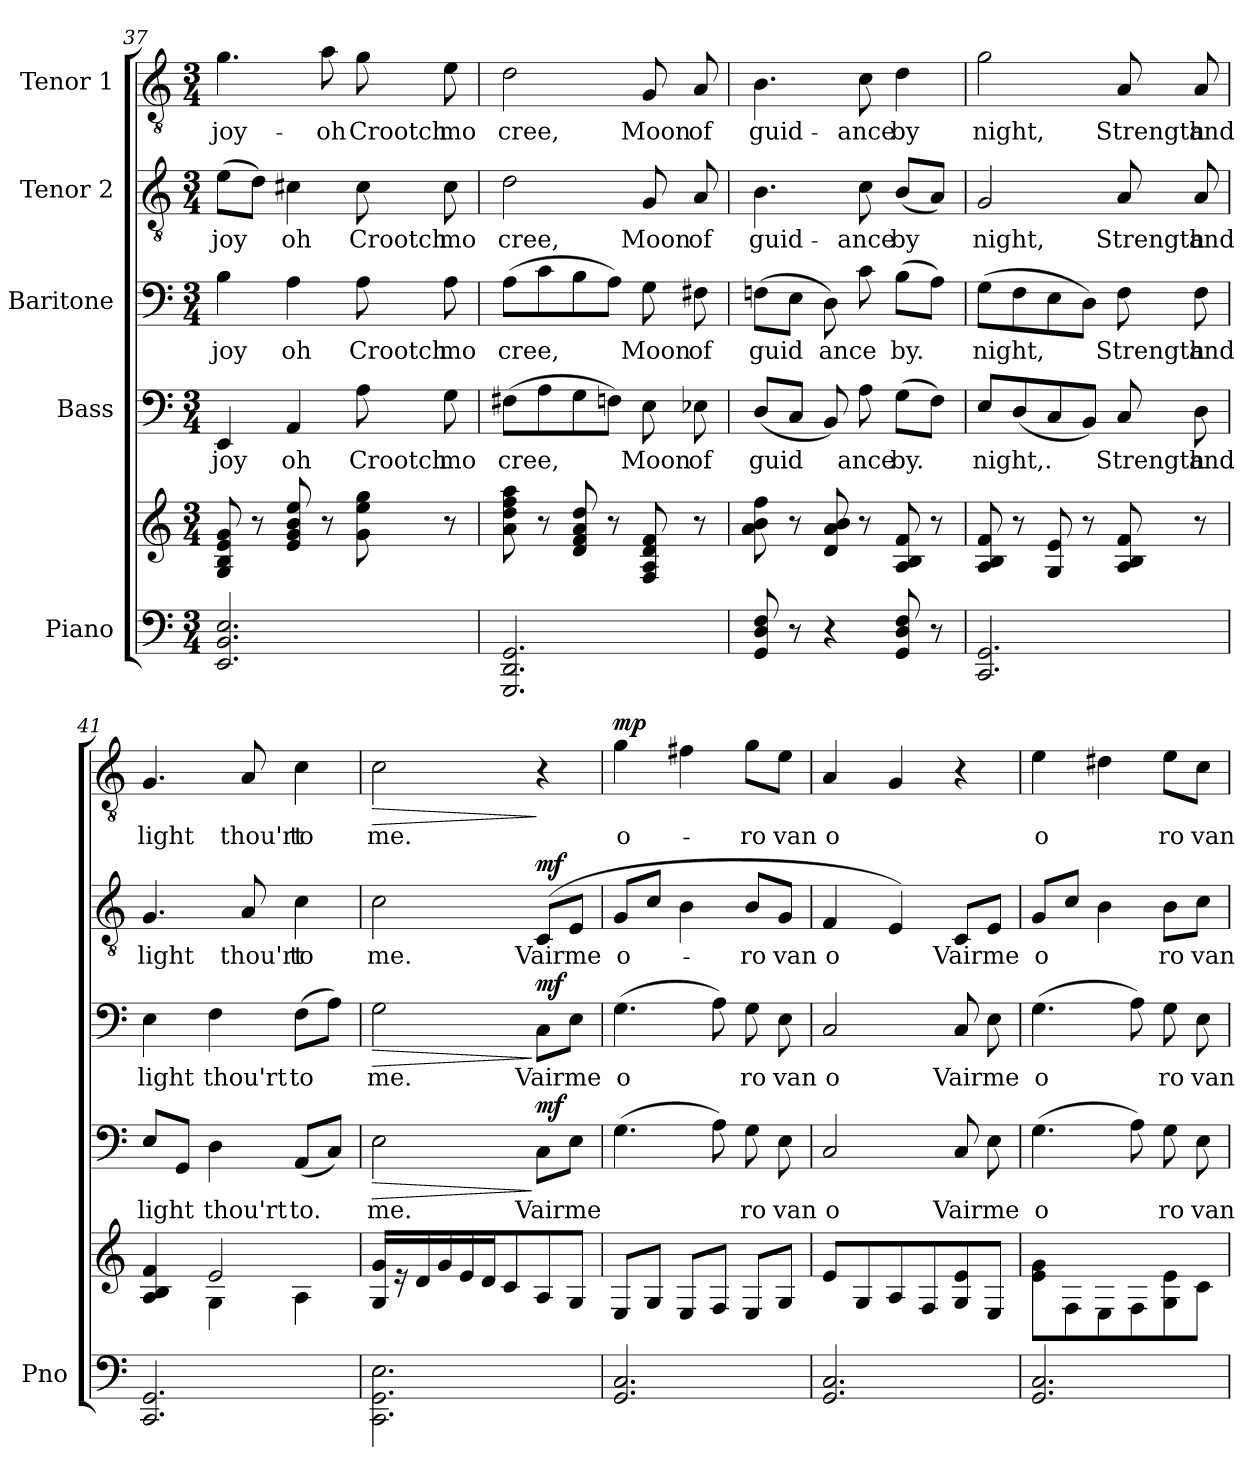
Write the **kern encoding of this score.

**kern	**kern	**kern	**text	**dynam	**kern	**text	**dynam	**kern	**text	**dynam	**kern	**text	**dynam
*part5	*part5	*part4	*part4	*part4	*part3	*part3	*part3	*part2	*part2	*part2	*part1	*part1	*part1
*staff6	*staff5	*staff4	*staff4	*staff4	*staff3	*staff3	*staff3	*staff2	*staff2	*staff2	*staff1	*staff1	*staff1
*I"Piano	*	*I"Bass	*	*	*I"Baritone	*	*	*I"Tenor 2	*	*	*I"Tenor 1	*	*
*I'Pno	*	*	*	*	*	*	*	*	*	*	*	*	*
*clefF4	*clefG2	*clefF4	*	*	*clefF4	*	*	*clefGv2	*	*	*clefGv2	*	*
*k[]	*k[]	*k[]	*	*	*k[]	*	*	*k[]	*	*	*k[]	*	*
*M3/4	*M3/4	*M3/4	*	*	*M3/4	*	*	*M3/4	*	*	*M3/4	*	*
=37	=37	=37	=37	=37	=37	=37	=37	=37	=37	=37	=37	=37	=37
!	!	!	!LO:LY:b	!	!	!LO:LY:b	!	!	!LO:LY:b	!	!	!LO:LY:b	!
2.EE/ 2.BB/ 2.E/	8G/ 8B/ 8e/ 8g/	4EE/	joy	.	4B\	joy	.	(8e\L	joy	.	4.g\	joy-	.
.	8r	.	.	.	.	.	.	8d\J)	.	.	.	.	.
!	!	!	!LO:LY:b	!	!	!LO:LY:b	!	!	!LO:LY:b	!	!	!	!
.	8e/ 8g/ 8b/ 8ee/	4AA/	oh	.	4A\	oh	.	4c#X\	oh	.	.	.	.
!	!	!	!	!	!	!	!	!	!	!	!	!LO:LY:b	!
.	8r	.	.	.	.	.	.	.	.	.	8a\	-oh	.
!	!	!	!LO:LY:b	!	!	!LO:LY:b	!	!	!LO:LY:b	!	!	!LO:LY:b	!
.	8g\ 8ee\ 8gg\	8A\	Crootch	.	8A\	Crootch	.	8c#\	Crootch	.	8g\	Crootch	.
!	!	!	!LO:LY:b	!	!	!LO:LY:b	!	!	!LO:LY:b	!	!	!LO:LY:b	!
.	8r	8G\	mo	.	8A\	mo	.	8c#\	mo	.	8e\	mo	.
=38	=38	=38	=38	=38	=38	=38	=38	=38	=38	=38	=38	=38	=38
!	!	!	!LO:LY:b	!	!	!LO:LY:b	!	!	!LO:LY:b	!	!	!LO:LY:b	!
2.GGG/ 2.DD/ 2.GG/	8a\ 8dd\ 8ff\ 8aa\	(8F#X\L	cree,	.	(8A\L	cree,	.	2d\	cree,	.	2d\	cree,	.
.	8r	8A\	.	.	8c\	.	.	.	.	.	.	.	.
.	8d/ 8f/ 8a/ 8dd/	8G\	.	.	8B\	.	.	.	.	.	.	.	.
.	8r	8Fn\J)	.	.	8A\J)	.	.	.	.	.	.	.	.
!	!	!	!LO:LY:b	!	!	!LO:LY:b	!	!	!LO:LY:b	!	!	!LO:LY:b	!
.	8F/ 8A/ 8d/ 8f/	8E\	Moon	.	8G\	Moon	.	8G/	Moon	.	8G/	Moon	.
!	!	!	!LO:LY:b	!	!	!LO:LY:b	!	!	!LO:LY:b	!	!	!LO:LY:b	!
.	8r	8E-X\	of	.	8F#X\	of	.	8A/	of	.	8A/	of	.
!!LO:PB:g=z
=39	=39	=39	=39	=39	=39	=39	=39	=39	=39	=39	=39	=39	=39
!	!	!	!LO:LY:b	!	!	!LO:LY:b	!	!	!LO:LY:b	!	!	!LO:LY:b	!
8GG/ 8D/ 8F/	8a\ 8b\ 8ff\	(8D/L	guid	.	(8Fn\L	guid	.	4.B\	guid-	.	4.B\	guid-	.
8r	8r	8C/J	.	.	8E\J	.	.	.	.	.	.	.	.
!	!	!	!	!	!	!LO:LY:b	!	!	!	!	!	!	!
4r	8d/ 8a/ 8b/	8BB/)	.	.	8D\)	ance	.	.	.	.	.	.	.
!	!	!	!LO:LY:b	!	!	!	!	!	!LO:LY:b	!	!	!LO:LY:b	!
.	8r	8A\	ance	.	8c\	.	.	8c\	-ance	.	8c\	-ance	.
!	!	!	!LO:LY:b	!	!	!LO:LY:b	!	!	!LO:LY:b	!	!	!LO:LY:b	!
8GG/ 8D/ 8F/	8A/ 8B/ 8f/	(8G\L	by.	.	(8B\L	by.	.	(8B/L	by	.	4d\	by	.
8r	8r	8F\J)	.	.	8A\J)	.	.	8A/J)	.	.	.	.	.
=40	=40	=40	=40	=40	=40	=40	=40	=40	=40	=40	=40	=40	=40
!	!	!	!LO:LY:b	!	!	!LO:LY:b	!	!	!LO:LY:b	!	!	!LO:LY:b	!
2.CC/ 2.GG/	8A/ 8B/ 8f/	8E/L	night,.	.	(8G\L	night,	.	2G/	night,	.	2g\	night,	.
.	8r	(8D/	.	.	8F\	.	.	.	.	.	.	.	.
.	8G/ 8e/	8C/	.	.	8E\	.	.	.	.	.	.	.	.
.	8r	8BB/J)	.	.	8D\J)	.	.	.	.	.	.	.	.
!	!	!	!LO:LY:b	!	!	!LO:LY:b	!	!	!LO:LY:b	!	!	!LO:LY:b	!
.	8A/ 8B/ 8f/	8C/	Strength	.	8F\	Strength	.	8A/	Strength	.	8A/	Strength	.
!	!	!	!LO:LY:b	!	!	!LO:LY:b	!	!	!LO:LY:b	!	!	!LO:LY:b	!
.	8r	8D\	and	.	8F\	and	.	8A/	and	.	8A/	and	.
=41	=41	=41	=41	=41	=41	=41	=41	=41	=41	=41	=41	=41	=41
*	*^	*	*	*	*	*	*	*	*	*	*	*	*
!	!	!	!	!LO:LY:b	!	!	!LO:LY:b	!	!	!LO:LY:b	!	!	!LO:LY:b	!
2.CC/ 2.GG/	4A/ 4B/ 4f/	4ryy	8E/L	light	.	4E\	light	.	4.G/	light	.	4.G/	light	.
.	.	.	8GG/J	.	.	.	.	.	.	.	.	.	.	.
!	!	!	!	!LO:LY:b	!	!	!LO:LY:b	!	!	!	!	!	!	!
.	2e/	4G\	4D\	thou'rt	.	4F\	thou'rt	.	.	.	.	.	.	.
!	!	!	!	!	!	!	!	!	!	!LO:LY:b	!	!	!LO:LY:b	!
.	.	.	.	.	.	.	.	.	8A/	thou'rt	.	8A/	thou'rt	.
!	!	!	!	!LO:LY:b	!	!	!LO:LY:b	!	!	!LO:LY:b	!	!	!LO:LY:b	!
.	.	4A\	(8AA/L	to.	.	(8F\L	to	.	4c\	to	.	4c\	to	.
.	.	.	8C/J)	.	.	8A\J)	.	.	.	.	.	.	.	.
*	*v	*v	*	*	*	*	*	*	*	*	*	*	*	*
=42	=42	=42	=42	=42	=42	=42	=42	=42	=42	=42	=42	=42	=42
!	!	!	!LO:LY:b	!LO:HP:b	!	!LO:LY:b	!LO:HP:b	!	!LO:LY:b	!	!	!LO:LY:b	!LO:HP:b
2.CC\ 2.GG\ 2.E\	16G/ 16g/LL	2E\	me.	>	2G\	me.	>	2c\	me.	.	2c\	me.	>
.	16r	.	.	.	.	.	.	.	.	.	.	.	.
.	16d/	.	.	.	.	.	.	.	.	.	.	.	.
.	16g/	.	.	.	.	.	.	.	.	.	.	.	.
.	16e/	.	.	.	.	.	.	.	.	.	.	.	.
.	16d/J	.	.	.	.	.	.	.	.	.	.	.	.
.	8c/	.	.	.	.	.	.	.	.	.	.	.	.
!	!	!	!LO:LY:b	!LO:DY:n=1:a	!	!LO:LY:b	!LO:DY:n=1:b	!	!LO:LY:b	!LO:DY:b	!	!	!
.	8A/	8C\L	Vair	] mf	8C\L	Vair	] mf	(8C/L	Vair	mf	4r	.	]
!	!	!	!LO:LY:b	!	!	!LO:LY:b	!	!	!LO:LY:b	!	!	!	!
.	8G/J	8E\J	me	.	8E\J	me	.	8E/J	me	.	.	.	.
=43	=43	=43	=43	=43	=43	=43	=43	=43	=43	=43	=43	=43	=43
!	!	!	!	!	!	!LO:LY:b	!	!	!LO:LY:b	!	!	!LO:LY:b	!LO:DY:a
2.GG/ 2.C/	8E/L	(4.G\	.	.	(4.G\	o	.	8G/L	o-	.	4g\	o-	mp
.	8G/J	.	.	.	.	.	.	8c/J	.	.	.	.	.
.	8E/L	.	.	.	.	.	.	4B\	.	.	4f#X\	.	.
.	8F/J	8A\)	.	.	8A\)	.	.	.	.	.	.	.	.
!	!	!	!LO:LY:b	!	!	!LO:LY:b	!	!	!LO:LY:b	!	!	!LO:LY:b	!
.	8E/L	8G\	ro	.	8G\	ro	.	8B/L	-ro	.	8g\L	-ro	.
!	!	!	!LO:LY:b	!	!	!LO:LY:b	!	!	!LO:LY:b	!	!	!LO:LY:b	!
.	8G/J	8E\	van	.	8E\	van	.	8G/J	van	.	8e\J	van	.
!!LO:LB:g=z
=44	=44	=44	=44	=44	=44	=44	=44	=44	=44	=44	=44	=44	=44
!	!	!	!LO:LY:b	!	!	!LO:LY:b	!	!	!LO:LY:b	!	!	!LO:LY:b	!
2.GG/ 2.C/	8e/L	2C/	o	.	2C/	o	.	4F/	o	.	4A/	o	.
.	8G/	.	.	.	.	.	.	.	.	.	.	.	.
.	8A/	.	.	.	.	.	.	4E/)	.	.	4G/	.	.
.	8F/	.	.	.	.	.	.	.	.	.	.	.	.
!	!	!	!LO:LY:b	!	!	!LO:LY:b	!	!	!LO:LY:b	!	!	!	!
.	8G/ 8e/	8C/	Vair	.	8C/	Vair	.	8C/L	Vair	.	4r	.	.
!	!	!	!LO:LY:b	!	!	!LO:LY:b	!	!	!LO:LY:b	!	!	!	!
.	8E/J	8E\	me	.	8E\	me	.	8E/J	me	.	.	.	.
=45	=45	=45	=45	=45	=45	=45	=45	=45	=45	=45	=45	=45	=45
!	!	!	!LO:LY:b	!	!	!LO:LY:b	!	!	!LO:LY:b	!	!	!LO:LY:b	!
2.GG/ 2.C/	8e\ 8g\L	(4.G\	o	.	(4.G\	o	.	8G/L	o	.	4e\	o	.
.	8F\	.	.	.	.	.	.	8c/J	.	.	.	.	.
.	8E\	.	.	.	.	.	.	4B\	.	.	4d#X\	.	.
.	8F\	8A\)	.	.	8A\)	.	.	.	.	.	.	.	.
!	!	!	!LO:LY:b	!	!	!LO:LY:b	!	!	!LO:LY:b	!	!	!LO:LY:b	!
.	8G\ 8e\	8G\	ro	.	8G\	ro	.	8B\L	ro	.	8e\L	ro	.
!	!	!	!LO:LY:b	!	!	!LO:LY:b	!	!	!LO:LY:b	!	!	!LO:LY:b	!
.	8c\J	8E\	van	.	8E\	van	.	8c\J	van	.	8c\J	van	.
=	=	=	=	=	=	=	=	=	=	=	=	=	=
*-	*-	*-	*-	*-	*-	*-	*-	*-	*-	*-	*-	*-	*-
